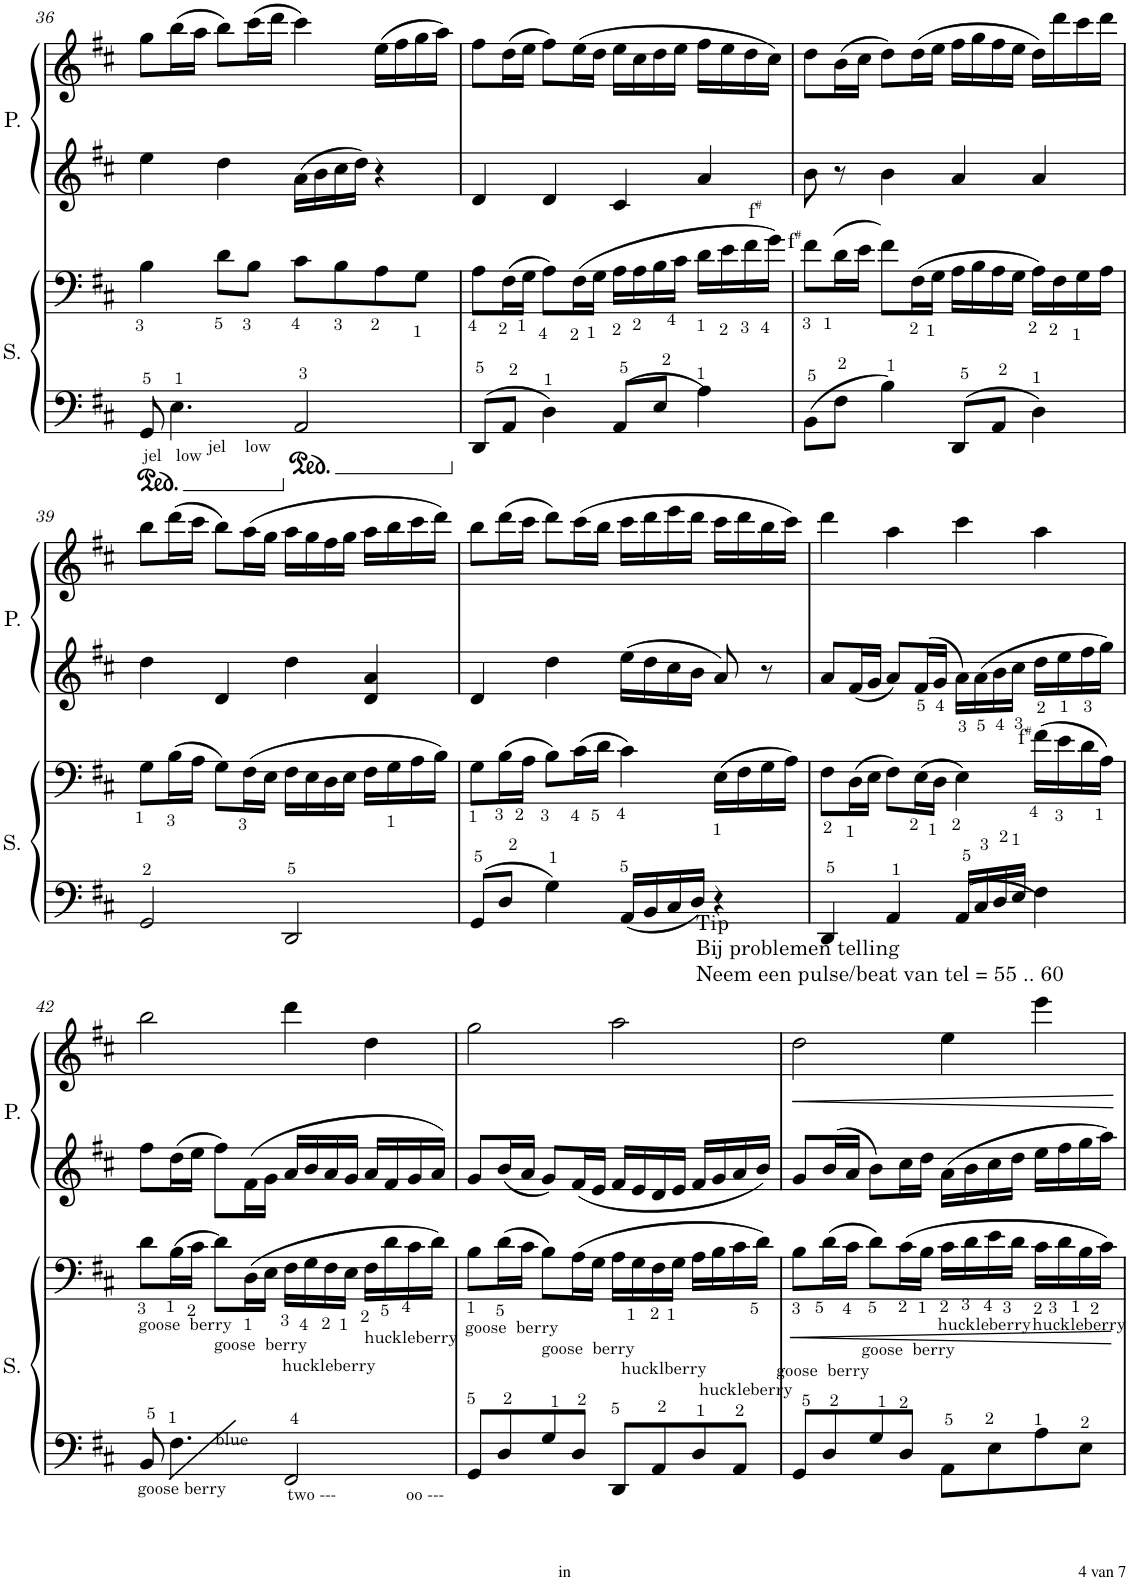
**kern	**kern	**dynam	**kern	**kern	**dynam
*part2	*part2	*part2	*part1	*part1	*part1
*staff4	*staff3	*staff3/4	*staff2	*staff1	*staff1/2
*I"Secondo	*	*	*I"Primo	*	*
*I'S.	*	*	*I'P.	*	*
!!LO:PB:g=z
*clefF4	*clefF4	*	*clefG2	*clefG2	*
*k[f#c#]	*k[f#c#]	*	*k[f#c#]	*k[f#c#]	*
*M4/4	*M4/4	*	*M4/4	*M4/4	*
=36	=36	=36	=36	=36	=36
!LO:TX:b:t=jel   low	!	!	!	!	!
8GG/	4B\	.	4ee\	8gg\L	.
4.E\	.	.	.	(16bb\L	.
.	.	.	.	16aa\JJ	.
!	!LO:TX:b:t=jel    low	!	!	!	!
.	8d\L	.	4dd\	8bb\L)	.
.	8B\J	.	.	(16ccc#\L	.
.	.	.	.	16ddd\JJ	.
2AA/	8c#\L	.	16a\LL	4ccc#\)	.
.	.	.	16b\	.	.
.	8B\	.	16cc#\	.	.
.	.	.	16dd\JJ	.	.
.	8A\	.	4r	(16ee\LL	.
.	.	.	.	16ff#\	.
.	8G\J	.	.	16gg\	.
.	.	.	.	16aa\JJ)	.
=37	=37	=37	=37	=37	=37
8DD/L	8A\L	.	4d/	8ff#\L	.
8AA/J	(16F#\L	.	.	(16dd\L	.
.	16G\JJ	.	.	16ee\JJ	.
4D\	8A\L)	.	4d/	8ff#\L)	.
.	(16F#\L	.	.	(16ee\L	.
.	16G\JJ	.	.	16dd\JJ	.
8AA/L	16A\LL	.	4c#/	16ee\LL	.
.	16A\	.	.	16cc#\	.
8E/J	16B\	.	.	16dd\	.
.	16c#\JJ	.	.	16ee\JJ	.
4A\	16d\LL	.	4a/	16ff#\LL	.
.	16e\	.	.	16ee\	.
!	!LO:TX:a:t=f	!	!	!	!
!	!LO:TX:a:t=#	!	!	!	!
.	16f#\	.	.	16dd\	.
.	16g\JJ)	.	.	16cc#\JJ)	.
=38	=38	=38	=38	=38	=38
!	!LO:TX:a:t=f	!	!	!	!
!	!LO:TX:a:t=#	!	!	!	!
8BB\L	8f#\L	.	8b\	8dd\L	.
8F#\J	(16d\L	.	8r	(16b\L	.
.	16e\JJ	.	.	16cc#\JJ	.
4B\	8f#\L)	.	4b\	8dd\L)	.
.	(16F#\L	.	.	(16dd\L	.
.	16G\JJ	.	.	16ee\JJ	.
8DD/L	16A\LL	.	4a/	16ff#\LL	.
.	16B\	.	.	16gg\	.
8AA/J	16A\	.	.	16ff#\	.
.	16G\JJ	.	.	16ee\JJ	.
4D\	16A\LL)	.	4a/	16dd\LL)	.
.	16F#\	.	.	16ddd\	.
.	16G\	.	.	16ccc#\	.
.	16A\JJ	.	.	16ddd\JJ	.
!!LO:LB:g=z
=39	=39	=39	=39	=39	=39
2GG/	8G\L	.	4dd\	8bb\L	.
.	(16B\L	.	.	(16ddd\L	.
.	16A\JJ	.	.	16ccc#\JJ	.
.	8G\L)	.	4d/	8bb\L)	.
.	(16F#\L	.	.	(16aa\L	.
.	16E\JJ	.	.	16gg\JJ	.
2DD/	16F#\LL	.	4dd\	16aa\LL	.
.	16E\	.	.	16gg\	.
.	16D\	.	.	16ff#\	.
.	16E\JJ	.	.	16gg\JJ	.
.	16F#\LL	.	4d/ 4a/	16aa\LL	.
.	16G\	.	.	16bb\	.
.	16A\	.	.	16ccc#\	.
.	16B\JJ)	.	.	16ddd\JJ)	.
=40	=40	=40	=40	=40	=40
8GG/L	8G\L	.	4d/	8bb\L	.
8D/J	(16B\L	.	.	(16ddd\L	.
.	16A\JJ	.	.	16ccc#\JJ	.
4G\	8B\L)	.	4dd\	8ddd\L)	.
.	(16c#\L	.	.	(16ccc#\L	.
.	16d\JJ	.	.	16bb\JJ	.
16AA/LL	4c#\)	.	16ee\LL	16ccc#\LL	.
16BB/	.	.	16dd\	16ddd\	.
16C#/	.	.	16cc#\	16eee\	.
16D/JJ	.	.	16b\JJ	16ddd\JJ	.
4r	(16E\LL	.	8a/	16ccc#\LL	.
.	16F#\	.	.	16ddd\	.
.	16G\	.	8r	16bb\	.
.	16A\JJ)	.	.	16ccc#\JJ)	.
=41	=41	=41	=41	=41	=41
4DD/	8F#<\L	.	8a/L	4ddd\	.
.	(16D\L	.	16f#/L	.	.
.	16E\JJ	.	16g/JJ	.	.
4AA/	8F#\L)	.	8a/L	4aa\	.
.	(16E\L	.	16f#/L	.	.
.	16D\JJ	.	16g/JJ	.	.
16AA/LL	4E\)	.	16a\LL	4ccc#\	.
16C#/	.	.	16a\	.	.
16D/	.	.	16b\	.	.
16E/JJ	.	.	16cc#\JJ	.	.
!	!LO:TX:a:t=f	!	!	!	!
!	!LO:TX:a:t=#	!	!	!	!
4F#\	(16f#\LL	.	16dd\LL	4aa\	.
.	16e\	.	16ee\	.	.
.	16d\	.	16ff#\	.	.
.	16A\JJ)	.	16gg\JJ	.	.
!!LO:LB:g=z
=42	=42	=42	=42	=42	=42
!	!LO:TX:b:t=goose  berry	!	!	!	!
!LO:TX:b:t=goose berry	!	!	!	!	!
8BB/	8d\L	.	8ff#\L	2bb\	.
4.F#\	(16B\L	.	16dd\L	.	.
.	16c#\JJ	.	16ee\JJ	.	.
!	!LO:TX:b:t=blue	!	!	!	!
!	!LO:TX:b:t=goose  berry	!	!	!	!
.	8d\L)	.	8ff#\L	.	.
.	(16D\L	.	16f#\L	.	.
.	16E\JJ	.	16g\JJ	.	.
!	!LO:TX:b:t=huckleberry	!	!	!	!
!LO:TX:b:t=two ---               oo ---	!	!	!	!	!
2FF#/	16F#\LL	.	16a/LL	4ddd\	.
.	16G\	.	16b/	.	.
.	16F#\	.	16a/	.	.
.	16E\JJ	.	16g/JJ	.	.
!	!LO:TX:b:t=huckleberry	!	!	!	!
.	16F#\LL	.	16a/LL	4dd\	.
.	16d\	.	16f#/	.	.
.	16c#\	.	16g/	.	.
.	16d\JJ)	.	16a/JJ	.	.
=43	=43	=43	=43	=43	=43
!	!LO:TX:b:t=goose  berry	!	!	!	!
8GG/L	8B\L	.	8g/L	2gg\	.
8D/	(16d\L	.	16b/L	.	.
.	16c#\JJ	.	16a/JJ	.	.
!	!LO:TX:b:t=goose  berry	!	!	!	!
8G/	8B\L)	.	8g/L	.	.
8D/J	(16A\L	.	16f#/L	.	.
.	16G\JJ	.	16e/JJ	.	.
!	!LO:TX:b:t=hucklberry	!	!	!	!
8DD/L	16A\LL	.	16f#/LL	2aa\	.
.	16G\	.	16e/	.	.
8AA/	16F#\	.	16d/	.	.
.	16G\JJ	.	16e/JJ	.	.
!	!LO:TX:b:t=huckleberry	!	!	!	!
8D/	16A\LL	.	16f#/LL	.	.
.	16B\	.	16g/	.	.
8AA/J	16c#\	.	16a/	.	.
.	16d\JJ)	.	16b/JJ	.	.
=44	=44	=44	=44	=44	=44
!	!	!	!	!LO:TX:a:t=Tip	!
!	!	!	!	!LO:TX:a:t=Bij problemen telling	!
!	!	!	!	!LO:TX:a:t=Neem een pulse/beat van tel = 55 .. 60	!
!	!LO:TX:b:t=goose  berry	!	!	!	!
!	!	!LO:HP:b	!	!	!LO:HP:b
8GG>/L	8B<\L	<	8g/L	2dd\	<
8D/	(16d\L	.	16b/L	.	.
.	16c#\JJ	.	16a/JJ	.	.
!	!LO:TX:b:t=goose  berry	!	!	!	!
8G/	8d\L)	.	8b\L	.	.
8D/J	(16c#\L	.	16cc#\L	.	.
.	16B\JJ	.	16dd\JJ	.	.
!	!LO:TX:b:t=huckleberry	!	!	!	!
8AA\L	16c#\LL	.	16a\LL	4ee\	.
.	16d\	.	16b\	.	.
8E\	16e\	.	16cc#\	.	.
.	16d\JJ	.	16dd\JJ	.	.
!	!LO:TX:b:t=huckleberry	!	!	!	!
8A\	16c#\LL	.	16ee\LL	4eee\	.
.	16d\	.	16ff#\	.	.
8E\J	16B\	.	16gg\	.	.
.	16c#\JJ)	.	16aa\JJ	.	.
.	.	[	.	.	[
=	=	=	=	=	=
*-	*-	*-	*-	*-	*-
